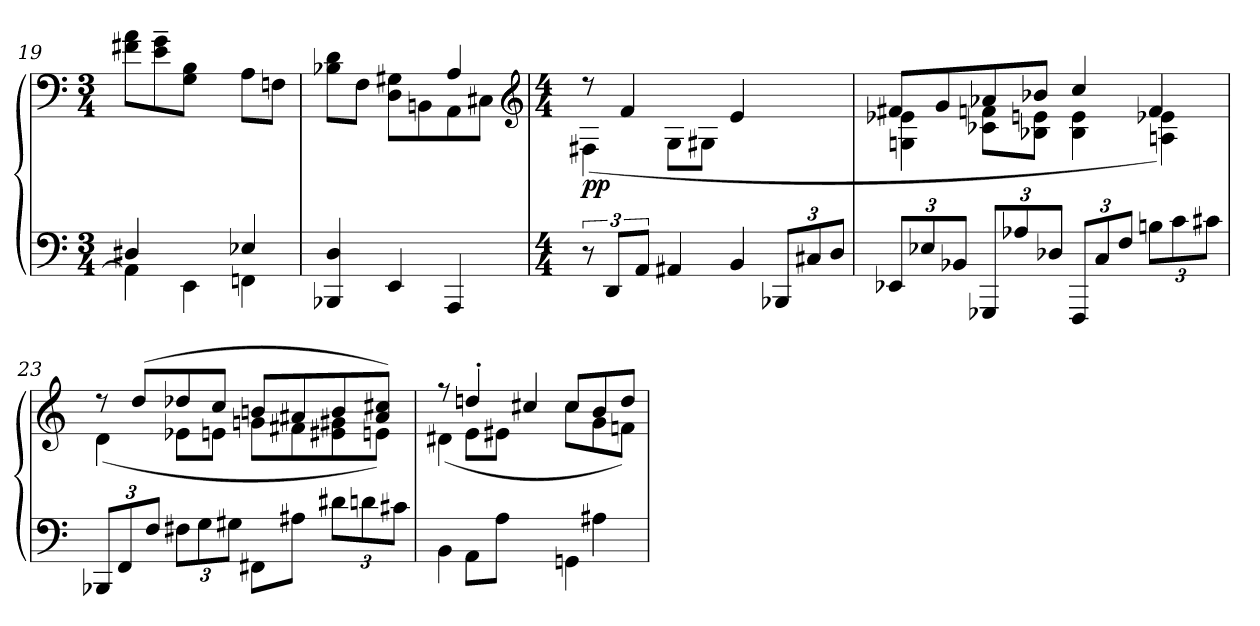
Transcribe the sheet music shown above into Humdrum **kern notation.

**kern	**kern	**dynam
*part1	*part1	*part1
*staff2	*staff1	*staff1/2
*clefF4	*clefF4	*
*k[]	*k[]	*
*M3/4	*M3/4	*
=19	=19	=19
*^	*	*
4D#X/	4AA\]	8a\ 8f#X\L	.
.	.	8g\~ 8e\~	.
4ryy	4EE\	8B\ 8G\J	.
.	.	8ryy	.
4E-X/	4FFn\	8A\L	.
.	.	8Fn\J	.
*v	*v	*	*
=20	=20	=20
*	*^	*
4D/ 4BBB-X/	2ryy	8d\ 8B-X\L	.
.	.	8F\J	.
4EE/	.	8G#X\ 8D\L	.
.	.	8BBn\	.
4AAA/	4A/	8AA\	.
.	.	8C#X\J	.
*	*clefG2	*	*
!!LO:LB:g=z	!!
=21	=21	=21	=21
*M4/4	*M4/4	*	*
!	!	!	!LO:DY:b
12r	8rdd	(4F#X\	pp
12DD/L	.	.	.
.	4f/	.	.
12AA/J	.	.	.
4AA#X/	.	8G\L	.
.	8ryy	8G#X\J	.
4BB/	4e/	4ryy	.
12BBB-X/L	4ryy	4ryy	.
12C#X/	.	.	.
12D/J	.	.	.
=22	=22	=22	=22
12EE-X/L	8f#X/L	4e-X\ 4Gn\	.
12E-X/	.	.	.
.	8g/	.	.
12BB-X/J	.	.	.
12GGG-X/L	8a-X/	8fn\ 8c-X\L	.
12A-X/	.	.	.
.	8b-X/J	8en\ 8B-X\J	.
12D-X/J	.	.	.
12FFF/L	4cc/	4e\ 4B-\	.
12C/	.	.	.
12F/J	.	.	.
12Bn\L	4f/	4e-X\ 4An\)	.
12c\	.	.	.
12c#X\J	.	.	.
=23	=23	=23	=23
12BBB-X/L	8rdd	(4d\	.
12FF/	.	.	.
.	(8dd/L	.	.
12F/J	.	.	.
12F#X\L	8dd-X/	8e-X\L	.
12G\	.	.	.
.	8cc/J	8en\J	.
12G#X\J	.	.	.
8FF#X\L	8bn/L	8gn\L	.
8A#X\J	8a#X/	8f#X\	.
12d#X\L	8b/	8g#X\ 8e#X\	.
12dn\	.	.	.
.	8cc#X/ 8a#/J)	8en\J)	.
12c#X\J	.	.	.
!!LO:LB:g=z
=24	=24	=24	=24
*^	*	*^	*
*	*^	*	*	*	*
2.ryy	8ryy	4BB\	8rff	(4d#X\	8ryy	.
.	8AA\L	.	4ddn'/	.	8e\L	.
.	8A\J	4.ryy	.	4.ryy	8e#X\J	.
.	2ryy	.	4cc#X/	.	2ryy	.
.	.	4GGn\	8cc#/L	8cc#\L	.	.
4A#X\	.	.	8b/	8g\	.	.
.	8ryy	8ryy	8dd/J	8fn\J)	8ryy	.
*v	*v	*v	*	*	*	*
*	*v	*v	*v	*
=	=	=
*-	*-	*-
